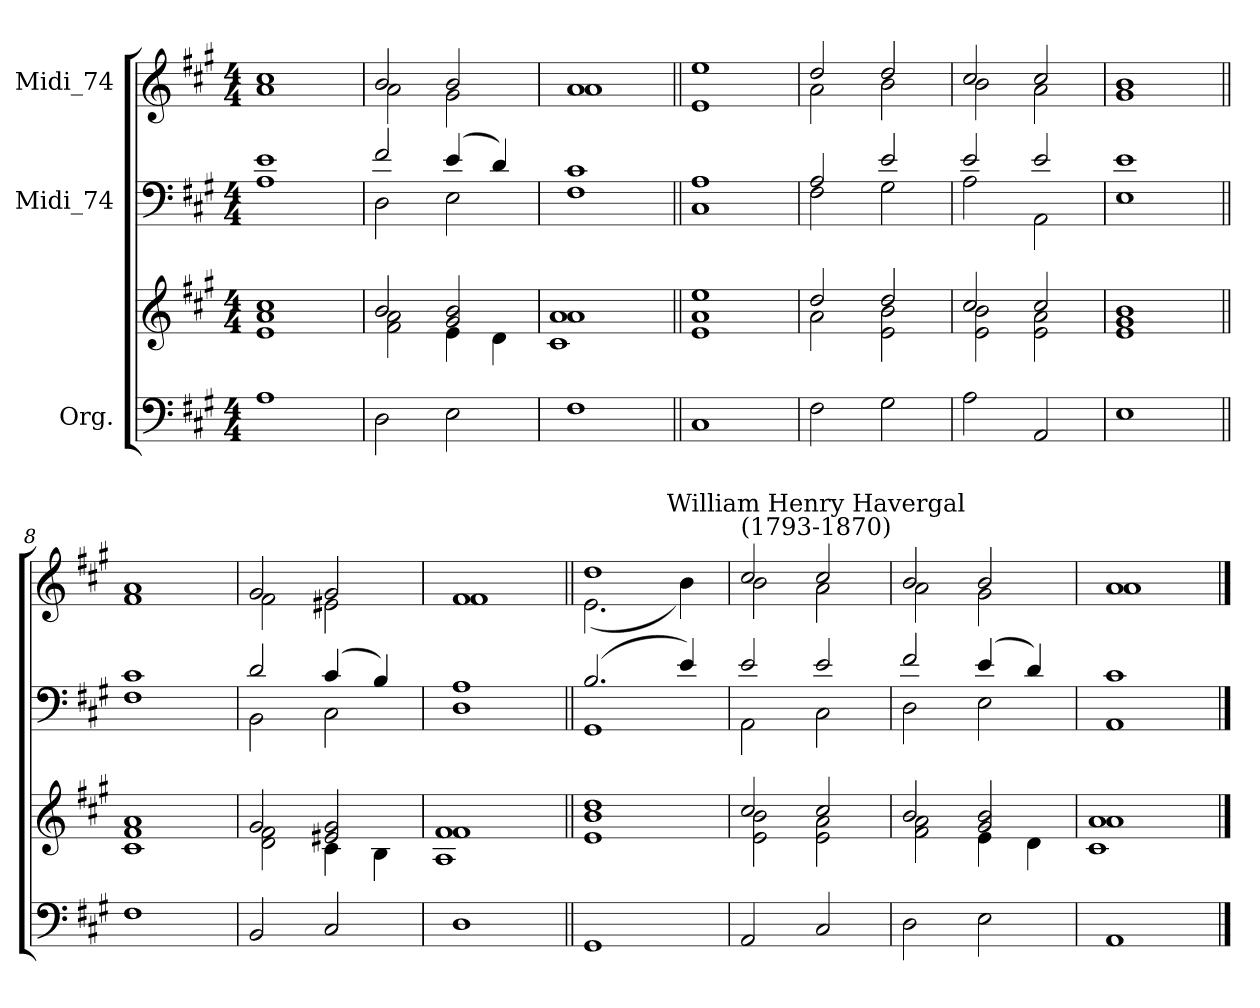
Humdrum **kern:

**kern	**kern	**kern	**kern
*part3	*part3	*part2	*part1
*staff4	*staff3	*staff2	*staff1
*I"Org.	*	*I"Midi_74	*I"Midi_74
*clefF4	*clefG2	*clefF4	*clefG2
*k[f#c#g#]	*k[f#c#g#]	*k[f#c#g#]	*k[f#c#g#]
*A:	*A:	*A:	*A:
*M4/4	*M4/4	*M4/4	*M4/4
=1	=1	=1	=1
*	*^	*^	*^
1A	1a/ 1cc#/	1e\	1e/	1A\	1cc#/	1a\
=2	=2	=2	=2	=2	=2	=2
2D	2b/	2f#\ 2a\	2f#/	2D\	2b/	2a\
2E	2g#/ 2b/	4e\	(>4e/	2E\	2b/	2g#\
.	.	4d\	4d/)	.	.	.
=3	=3	=3	=3	=3	=3	=3
1F#	1a/	1c#\ 1a\	1c#/	1F#\	1a/	1a\
=4||	=4||	=4||	=4||	=4||	=4||	=4||
1C#	1ee/	1e\ 1a\	1A/	1C#\	1ee/	1e\
=5	=5	=5	=5	=5	=5	=5
2F#	2dd/	2a\	2A/	2F#\	2dd/	2a\
2G#	2dd/	2e\ 2b\	2e/	2G#\	2dd/	2b\
=6	=6	=6	=6	=6	=6	=6
2A	2cc#/	2e\ 2b\	2e/	2A\	2cc#/	2b\
2AA	2cc#/	2e\ 2a\	2e/	2AA\	2cc#/	2a\
=7	=7	=7	=7	=7	=7	=7
1E	1b/	1e\ 1g#\	1e/	1E\	1b/	1g#\
=8||	=8||	=8||	=8||	=8||	=8||	=8||
1F#	1a/	1c#\ 1f#\	1c#/	1F#\	1a/	1f#\
=9	=9	=9	=9	=9	=9	=9
2BB	2g#/	2d\ 2f#\	2d/	2BB\	2g#/	2f#\
2C#	2e#X/ 2g#/	4c#\	(>4c#/	2C#\	2g#/	2e#X\
.	.	4B\	4B/)	.	.	.
=10	=10	=10	=10	=10	=10	=10
1D	1f#/	1A\ 1f#\	1A/	1D\	1f#/	1f#\
=11||	=11||	=11||	=11||	=11||	=11||	=11||
1GG#	1e/ 1b/ 1dd/	1ryy	(2.B/	1GG#\	1dd/	(2.e\
.	.	.	4e/)	.	.	4b\)
=12	=12	=12	=12	=12	=12	=12
2AA	2cc#/	2e\ 2b\	2e/	2AA\	2cc#/	2b\
!	!	!	!	!	!LO:TX:a:cj:t=William Henry Havergal\n(1793-1870)	!
2C#	2cc#/	2e\ 2a\	2e/	2C#\	2cc#/	2a\
=13	=13	=13	=13	=13	=13	=13
2D	2b/	2f#\ 2a\	2f#/	2D\	2b/	2a\
2E	2g#/ 2b/	4e\	(>4e/	2E\	2b/	2g#\
.	.	4d\	4d/)	.	.	.
=14	=14	=14	=14	=14	=14	=14
1AA	1a/	1c#\ 1a\	1c#/	1AA\	1a/	1a\
*	*v	*v	*	*	*v	*v
*	*	*v	*v	*
==	==	==	==
*-	*-	*-	*-
